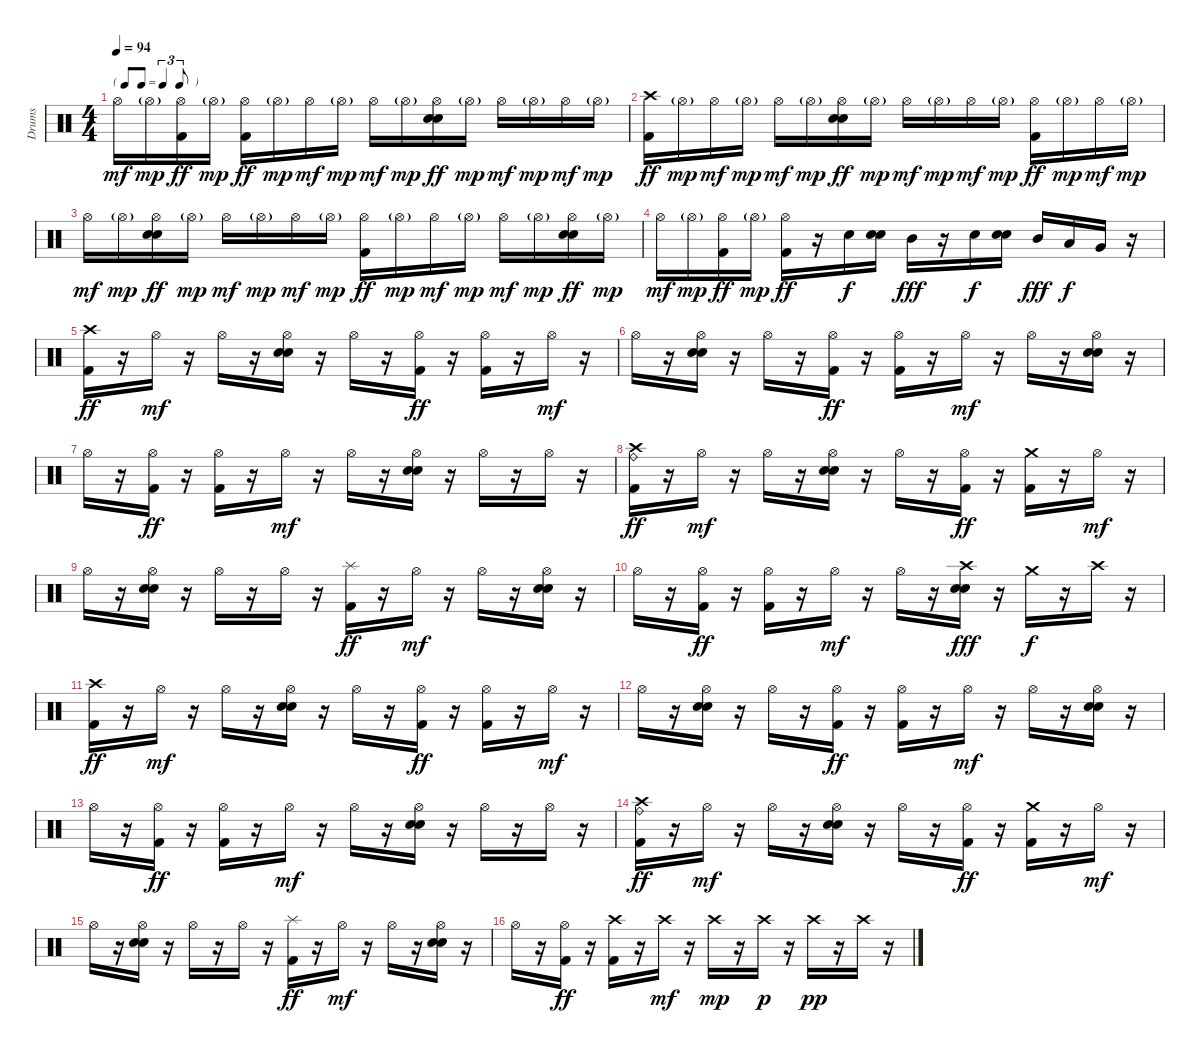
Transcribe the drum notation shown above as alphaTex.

\track ("Drums" "Drums") {instrument percussion}
\staff {score}
\articulation defaults
\ts (4 4)
\tf triplet8th
\tempo 94
\clef neutral
\ks c "Hi-Hat (open)".16{dy mf} "Hi-Hat (open)"{g}.16{dy mp}
("Hi-Hat (open)" "Kick (hit) 2").16{dy ff} "Hi-Hat (open)"{g}.16{dy mp} ("Hi-Hat (open)" "Kick (hit) 2").16{dy ff} "Hi-Hat (open)"{g}.16{dy mp} "Hi-Hat (open)".16{dy mf} "Hi-Hat (open)"{g}.16{dy mp} "Hi-Hat (open)".16{dy mf} "Hi-Hat (open)"{g}.16{dy mp} ("Hi-Hat (open)" "Electric Snare (hit)" "Metronome (bell)").16{dy ff} "Hi-Hat (open)"{g}.16{dy mp} "Hi-Hat (open)".16{dy mf} "Hi-Hat (open)"{g}.16{dy mp} "Hi-Hat (open)".16{dy mf} "Hi-Hat (open)"{g}.16{dy mp} |
("Crash high (hit)" "Kick (hit) 2").16{dy ff} "Hi-Hat (open)"{g}.16{dy mp} "Hi-Hat (open)".16{dy mf} "Hi-Hat (open)"{g}.16{dy mp} "Hi-Hat (open)".16{dy mf} "Hi-Hat (open)"{g}.16{dy mp} ("Hi-Hat (open)" "Electric Snare (hit)" "Metronome (bell)").16{dy ff} "Hi-Hat (open)"{g}.16{dy mp} "Hi-Hat (open)".16{dy mf} "Hi-Hat (open)"{g}.16{dy mp} "Hi-Hat (open)".16{dy mf} "Hi-Hat (open)"{g}.16{dy mp} ("Hi-Hat (open)" "Kick (hit) 2").16{dy ff} "Hi-Hat (open)"{g}.16{dy mp} "Hi-Hat (open)".16{dy mf} "Hi-Hat (open)"{g}.16{dy mp} |
"Hi-Hat (open)".16{dy mf} "Hi-Hat (open)"{g}.16{dy mp} ("Hi-Hat (open)" "Electric Snare (hit)" "Metronome (bell)").16{dy ff} "Hi-Hat (open)"{g}.16{dy mp} "Hi-Hat (open)".16{dy mf} "Hi-Hat (open)"{g}.16{dy mp} "Hi-Hat (open)".16{dy mf} "Hi-Hat (open)"{g}.16{dy mp} ("Hi-Hat (open)" "Kick (hit) 2").16{dy ff} "Hi-Hat (open)"{g}.16{dy mp} "Hi-Hat (open)".16{dy mf} "Hi-Hat (open)"{g}.16{dy mp} "Hi-Hat (open)".16{dy mf} "Hi-Hat (open)"{g}.16{dy mp} ("Hi-Hat (open)" "Electric Snare (hit)" "Metronome (bell)").16{dy ff} "Hi-Hat (open)"{g}.16{dy mp} |
"Hi-Hat (open)".16{dy mf} "Hi-Hat (open)"{g}.16{dy mp} ("Hi-Hat (open)" "Kick (hit) 2").16{dy ff} "Hi-Hat (open)"{g}.16{dy mp} ("Hi-Hat (open)" "Kick (hit) 2").16{dy ff} r.16 "Electric Snare (hit)".16{dy f} ("Electric Snare (hit)" "Metronome (bell)").16 "Mid Tom (hit)".16{dy fff} r.16 "Electric Snare (hit)".16{dy f} ("Electric Snare (hit)" "Metronome (bell)").16 "Mid Tom (hit)".16{dy fff} "Low Tom (hit)".16{dy f} "Very Low Tom (hit)".16 r.16 |
("Crash high (hit)" "Kick (hit) 2").16{dy ff} r.16 "Hi-Hat (open)".16{dy mf} r.16 "Hi-Hat (open)".16 r.16 ("Hi-Hat (open)" "Electric Snare (hit)" "Metronome (bell)").16 r.16 "Hi-Hat (open)".16 r.16 ("Hi-Hat (open)" "Kick (hit) 2").16{dy ff} r.16 ("Hi-Hat (open)" "Kick (hit) 2").16 r.16 "Hi-Hat (open)".16{dy mf} r.16 |
"Hi-Hat (open)".16 r.16 ("Hi-Hat (open)" "Electric Snare (hit)" "Metronome (bell)").16 r.16 "Hi-Hat (open)".16 r.16 ("Hi-Hat (open)" "Kick (hit) 2").16{dy ff} r.16 ("Hi-Hat (open)" "Kick (hit) 2").16 r.16 "Hi-Hat (open)".16{dy mf} r.16 "Hi-Hat (open)".16 r.16 ("Hi-Hat (open)" "Electric Snare (hit)" "Metronome (bell)").16 r.16 |
"Hi-Hat (open)".16 r.16 ("Hi-Hat (open)" "Kick (hit) 2").16{dy ff} r.16 ("Hi-Hat (open)" "Kick (hit) 2").16 r.16 "Hi-Hat (open)".16{dy mf} r.16 "Hi-Hat (open)".16 r.16 ("Hi-Hat (open)" "Electric Snare (hit)" "Metronome (bell)").16 r.16 "Hi-Hat (open)".16 r.16 "Hi-Hat (open)".16 r.16 |
("Crash high (hit)" "Ride (bell)" "Kick (hit) 2").16{dy ff} r.16 "Hi-Hat (open)".16{dy mf} r.16 "Hi-Hat (open)".16 r.16 ("Hi-Hat (open)" "Electric Snare (hit)" "Metronome (bell)").16 r.16 "Hi-Hat (open)".16 r.16 ("Hi-Hat (open)" "Kick (hit) 2").16{dy ff} r.16 ("Crash medium (hit)" "Kick (hit) 2").16 r.16 "Hi-Hat (open)".16{dy mf} r.16 |
"Hi-Hat (open)".16 r.16 ("Hi-Hat (open)" "Electric Snare (hit)" "Metronome (bell)").16 r.16 "Hi-Hat (open)".16 r.16 "Hi-Hat (open)".16 r.16 ("Splash (hit)" "Kick (hit) 2").16{dy ff} r.16 "Hi-Hat (open)".16{dy mf} r.16 "Hi-Hat (open)".16 r.16 ("Hi-Hat (open)" "Electric Snare (hit)" "Metronome (bell)").16 r.16 |
"Hi-Hat (open)".16 r.16 ("Hi-Hat (open)" "Kick (hit) 2").16{dy ff} r.16 ("Hi-Hat (open)" "Kick (hit) 2").16 r.16 "Hi-Hat (open)".16{dy mf} r.16 "Hi-Hat (open)".16 r.16 ("Crash high (hit)" "Electric Snare (hit)" "Metronome (bell)").16{dy fff} r.16 "Crash medium (hit)".16{dy f} r.16 "Crash high (hit)".16 r.16 |
("Crash high (hit)" "Kick (hit) 2").16{dy ff} r.16 "Hi-Hat (open)".16{dy mf} r.16 "Hi-Hat (open)".16 r.16 ("Hi-Hat (open)" "Electric Snare (hit)" "Metronome (bell)").16 r.16 "Hi-Hat (open)".16 r.16 ("Hi-Hat (open)" "Kick (hit) 2").16{dy ff} r.16 ("Hi-Hat (open)" "Kick (hit) 2").16 r.16 "Hi-Hat (open)".16{dy mf} r.16 |
"Hi-Hat (open)".16 r.16 ("Hi-Hat (open)" "Electric Snare (hit)" "Metronome (bell)").16 r.16 "Hi-Hat (open)".16 r.16 ("Hi-Hat (open)" "Kick (hit) 2").16{dy ff} r.16 ("Hi-Hat (open)" "Kick (hit) 2").16 r.16 "Hi-Hat (open)".16{dy mf} r.16 "Hi-Hat (open)".16 r.16 ("Hi-Hat (open)" "Electric Snare (hit)" "Metronome (bell)").16 r.16 |
"Hi-Hat (open)".16 r.16 ("Hi-Hat (open)" "Kick (hit) 2").16{dy ff} r.16 ("Hi-Hat (open)" "Kick (hit) 2").16 r.16 "Hi-Hat (open)".16{dy mf} r.16 "Hi-Hat (open)".16 r.16 ("Hi-Hat (open)" "Electric Snare (hit)" "Metronome (bell)").16 r.16 "Hi-Hat (open)".16 r.16 "Hi-Hat (open)".16 r.16 |
("Crash high (hit)" "Ride (bell)" "Kick (hit) 2").16{dy ff} r.16 "Hi-Hat (open)".16{dy mf} r.16 "Hi-Hat (open)".16 r.16 ("Hi-Hat (open)" "Electric Snare (hit)" "Metronome (bell)").16 r.16 "Hi-Hat (open)".16 r.16 ("Hi-Hat (open)" "Kick (hit) 2").16{dy ff} r.16 ("Crash medium (hit)" "Kick (hit) 2").16 r.16 "Hi-Hat (open)".16{dy mf} r.16 |
"Hi-Hat (open)".16 r.16 ("Hi-Hat (open)" "Electric Snare (hit)" "Metronome (bell)").16 r.16 "Hi-Hat (open)".16 r.16 "Hi-Hat (open)".16 r.16 ("Splash (hit)" "Kick (hit) 2").16{dy ff} r.16 "Hi-Hat (open)".16{dy mf} r.16 "Hi-Hat (open)".16 r.16 ("Hi-Hat (open)" "Electric Snare (hit)" "Metronome (bell)").16 r.16 |
"Hi-Hat (open)".16 r.16 ("Hi-Hat (open)" "Kick (hit) 2").16{dy ff} r.16 ("Crash high (hit)" "Kick (hit) 2").16 r.16 "Crash high (hit)".16{dy mf} r.16 "Crash high (hit)".16{dy mp} r.16 "Crash high (hit)".16{dy p} r.16 "Crash high (hit)".16{dy pp} r.16 "Crash high (hit)".16 r.16
